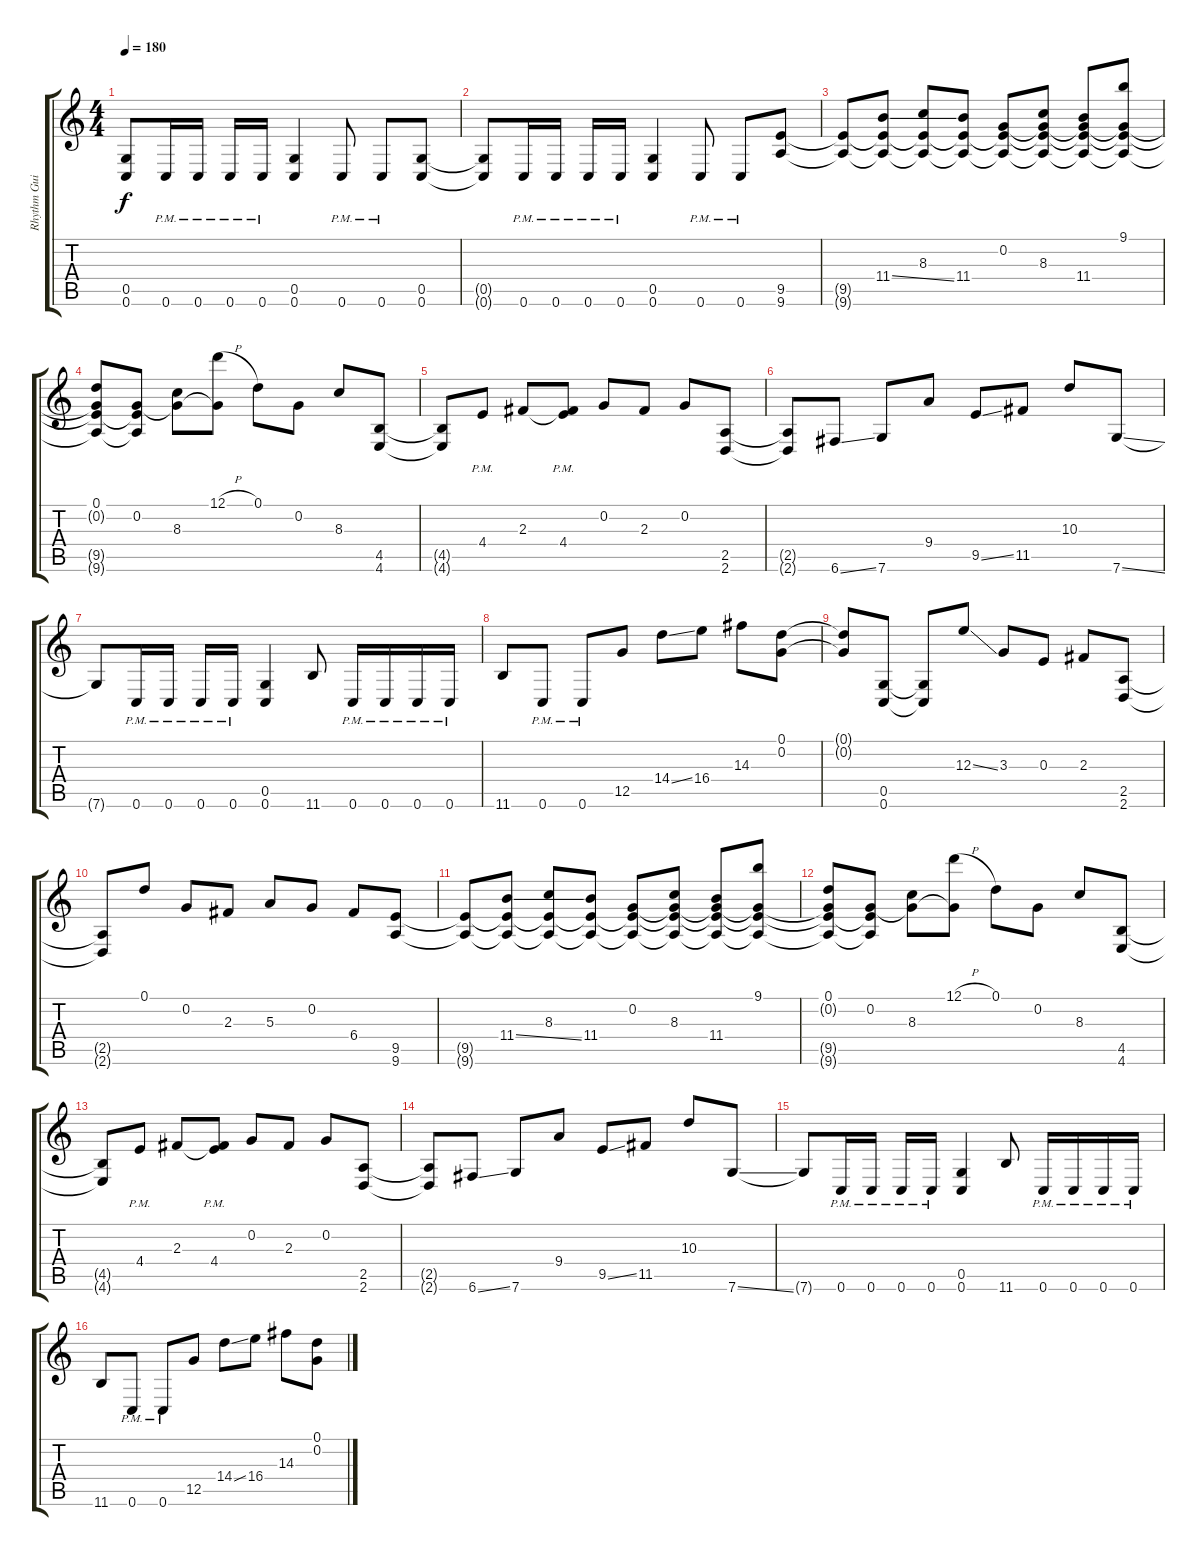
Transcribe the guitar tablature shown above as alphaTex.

\track ("Rhythm Guitar" "Rhythm Gui") {instrument overdrivenguitar}
\staff {score tabs}
\tuning (D4 G3 E3 C3 G2 C2) {hide}
\ts (4 4)
\tempo 180
\clef g2
\ks c
(0.5{t} 0.6{t}).8{dy f} 0.6{pm}.16 0.6{pm}.16 0.6{pm}.16 0.6{pm}.16 (0.5 0.6).4 0.6{pm}.8 0.6{pm}.8 (0.5 0.6).8 |
(0.5{t} 0.6{t}).8 0.6{pm}.16 0.6{pm}.16 0.6{pm}.16 0.6{pm}.16 (0.5 0.6).4 0.6{pm}.8 0.6{pm}.8 (9.5 9.6).8 |
(9.5{t} 9.6{t}).8 (11.4{ss} 9.5{t} 9.6{t}).8 (8.3 9.5{t} 9.6{t}).8 (11.4 9.5{t} 9.6{t}).8 (0.2 9.5{t} 9.6{t}).8 (0.2{t} 8.3 9.5{t} 9.6{t}).8 (0.2{t} 11.4 9.5{t} 9.6{t}).8 (9.1 0.2{t} 9.5{t} 9.6{t}).8 |
(0.1 0.2{t} 9.5{t} 9.6{t}).8 (0.2 9.5{t} 9.6{t}).8 (0.2{t} 8.3).8 (12.1{h} 0.2{t}).8 0.1.8 0.2.8 8.3.8 (4.5 4.6).8 |
(4.5{t} 4.6{t}).8 4.4{pm}.8 2.3.8 (2.3{t} 4.4{pm}).8 0.2.8 2.3.8 0.2.8 (2.5 2.6).8 |
(2.5{t} 2.6{t}).8 6.6{ss}.8 7.6.8 9.4.8 9.5{ss}.8 11.5.8 10.3.8 7.6{ss}.8 |
7.6{t}.8 0.6{pm}.16 0.6{pm}.16 0.6{pm}.16 0.6{pm}.16 (0.5 0.6).4 11.6.8 0.6{pm}.16 0.6{pm}.16 0.6{pm}.16 0.6{pm}.16 |
11.6.8 0.6{pm}.8 0.6{pm}.8 12.5.8 14.4{ss}.8 16.4.8 14.3.8 (0.1 0.2).8 |
(0.1{t} 0.2{t}).8 (0.5 0.6).8 (0.5{t} 0.6{t}).8 12.3{ss}.8 3.3.8 0.3.8 2.3.8 (2.5 2.6).8 |
(2.5{t} 2.6{t}).8 0.1.8 0.2.8 2.3.8 5.3.8 0.2.8 6.4.8 (9.5 9.6).8 |
(9.5{t} 9.6{t}).8 (11.4{ss} 9.5{t} 9.6{t}).8 (8.3 9.5{t} 9.6{t}).8 (11.4 9.5{t} 9.6{t}).8 (0.2 9.5{t} 9.6{t}).8 (0.2{t} 8.3 9.5{t} 9.6{t}).8 (0.2{t} 11.4 9.5{t} 9.6{t}).8 (9.1 0.2{t} 9.5{t} 9.6{t}).8 |
(0.1 0.2{t} 9.5{t} 9.6{t}).8 (0.2 9.5{t} 9.6{t}).8 (0.2{t} 8.3).8 (12.1{h} 0.2{t}).8 0.1.8 0.2.8 8.3.8 (4.5 4.6).8 |
(4.5{t} 4.6{t}).8 4.4{pm}.8 2.3.8 (2.3{t} 4.4{pm}).8 0.2.8 2.3.8 0.2.8 (2.5 2.6).8 |
(2.5{t} 2.6{t}).8 6.6{ss}.8 7.6.8 9.4.8 9.5{ss}.8 11.5.8 10.3.8 7.6{ss}.8 |
7.6{t}.8 0.6{pm}.16 0.6{pm}.16 0.6{pm}.16 0.6{pm}.16 (0.5 0.6).4 11.6.8 0.6{pm}.16 0.6{pm}.16 0.6{pm}.16 0.6{pm}.16 |
11.6.8 0.6{pm}.8 0.6{pm}.8 12.5.8 14.4{ss}.8 16.4.8 14.3.8 (0.1 0.2).8
